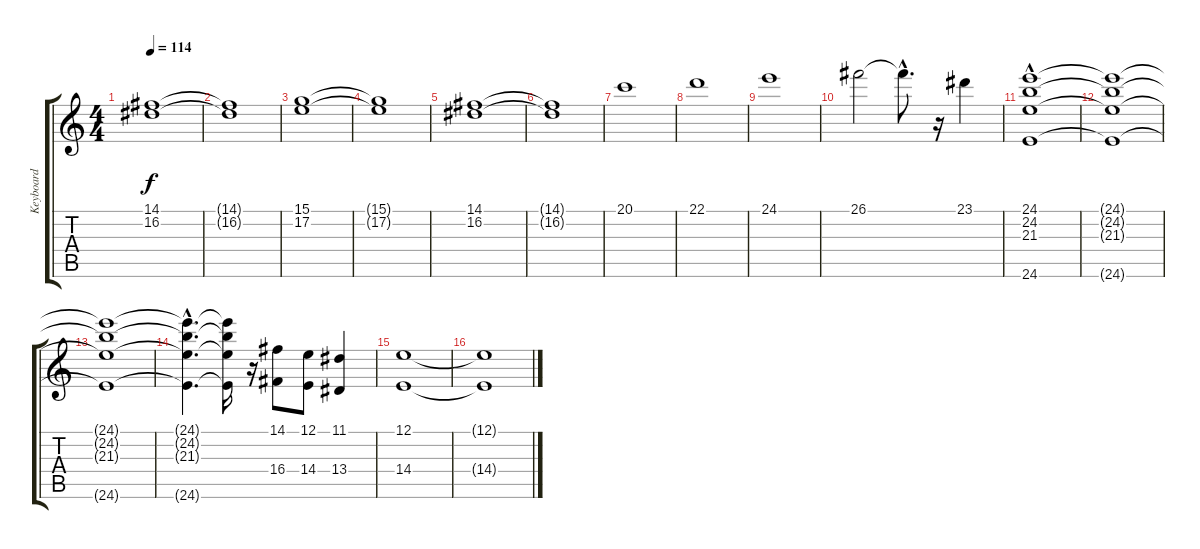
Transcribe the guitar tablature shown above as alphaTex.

\track ("Keyboard" "Keyboard") {instrument choiraahs}
\staff {score tabs}
\tuning (E4 B3 G3 D3 A2 E2) {hide}
\ts (4 4)
\tempo 114
\clef g2
\ks c
(14.1 16.2).1{dy f} |
(14.1{t} 16.2{t}).1 |
(15.1 17.2).1 |
(15.1{t} 17.2{t}).1 |
(14.1 16.2).1 |
(14.1{t} 16.2{t}).1 |
20.1.1 |
22.1.1 |
24.1.1 |
26.1.2 26.1{hac t}.8{d} r.16 23.1.4 |
(24.1{hac} 24.2{hac} 21.3 24.6).1 |
(24.1{t} 24.2{t} 21.3{t} 24.6{t}).1 |
(24.1{t} 24.2{t} 21.3{t} 24.6{t}).1 |
(24.1{hac t} 24.2{hac t} 21.3{hac t} 24.6{hac t}).4{d} (24.1{t} 24.2{t} 21.3{t} 24.6{t}).16 r.16 (14.1 16.4).8 (12.1 14.4).8 (11.1 13.4).4 |
(12.1 14.4).1 |
(12.1{t} 14.4{t}).1
